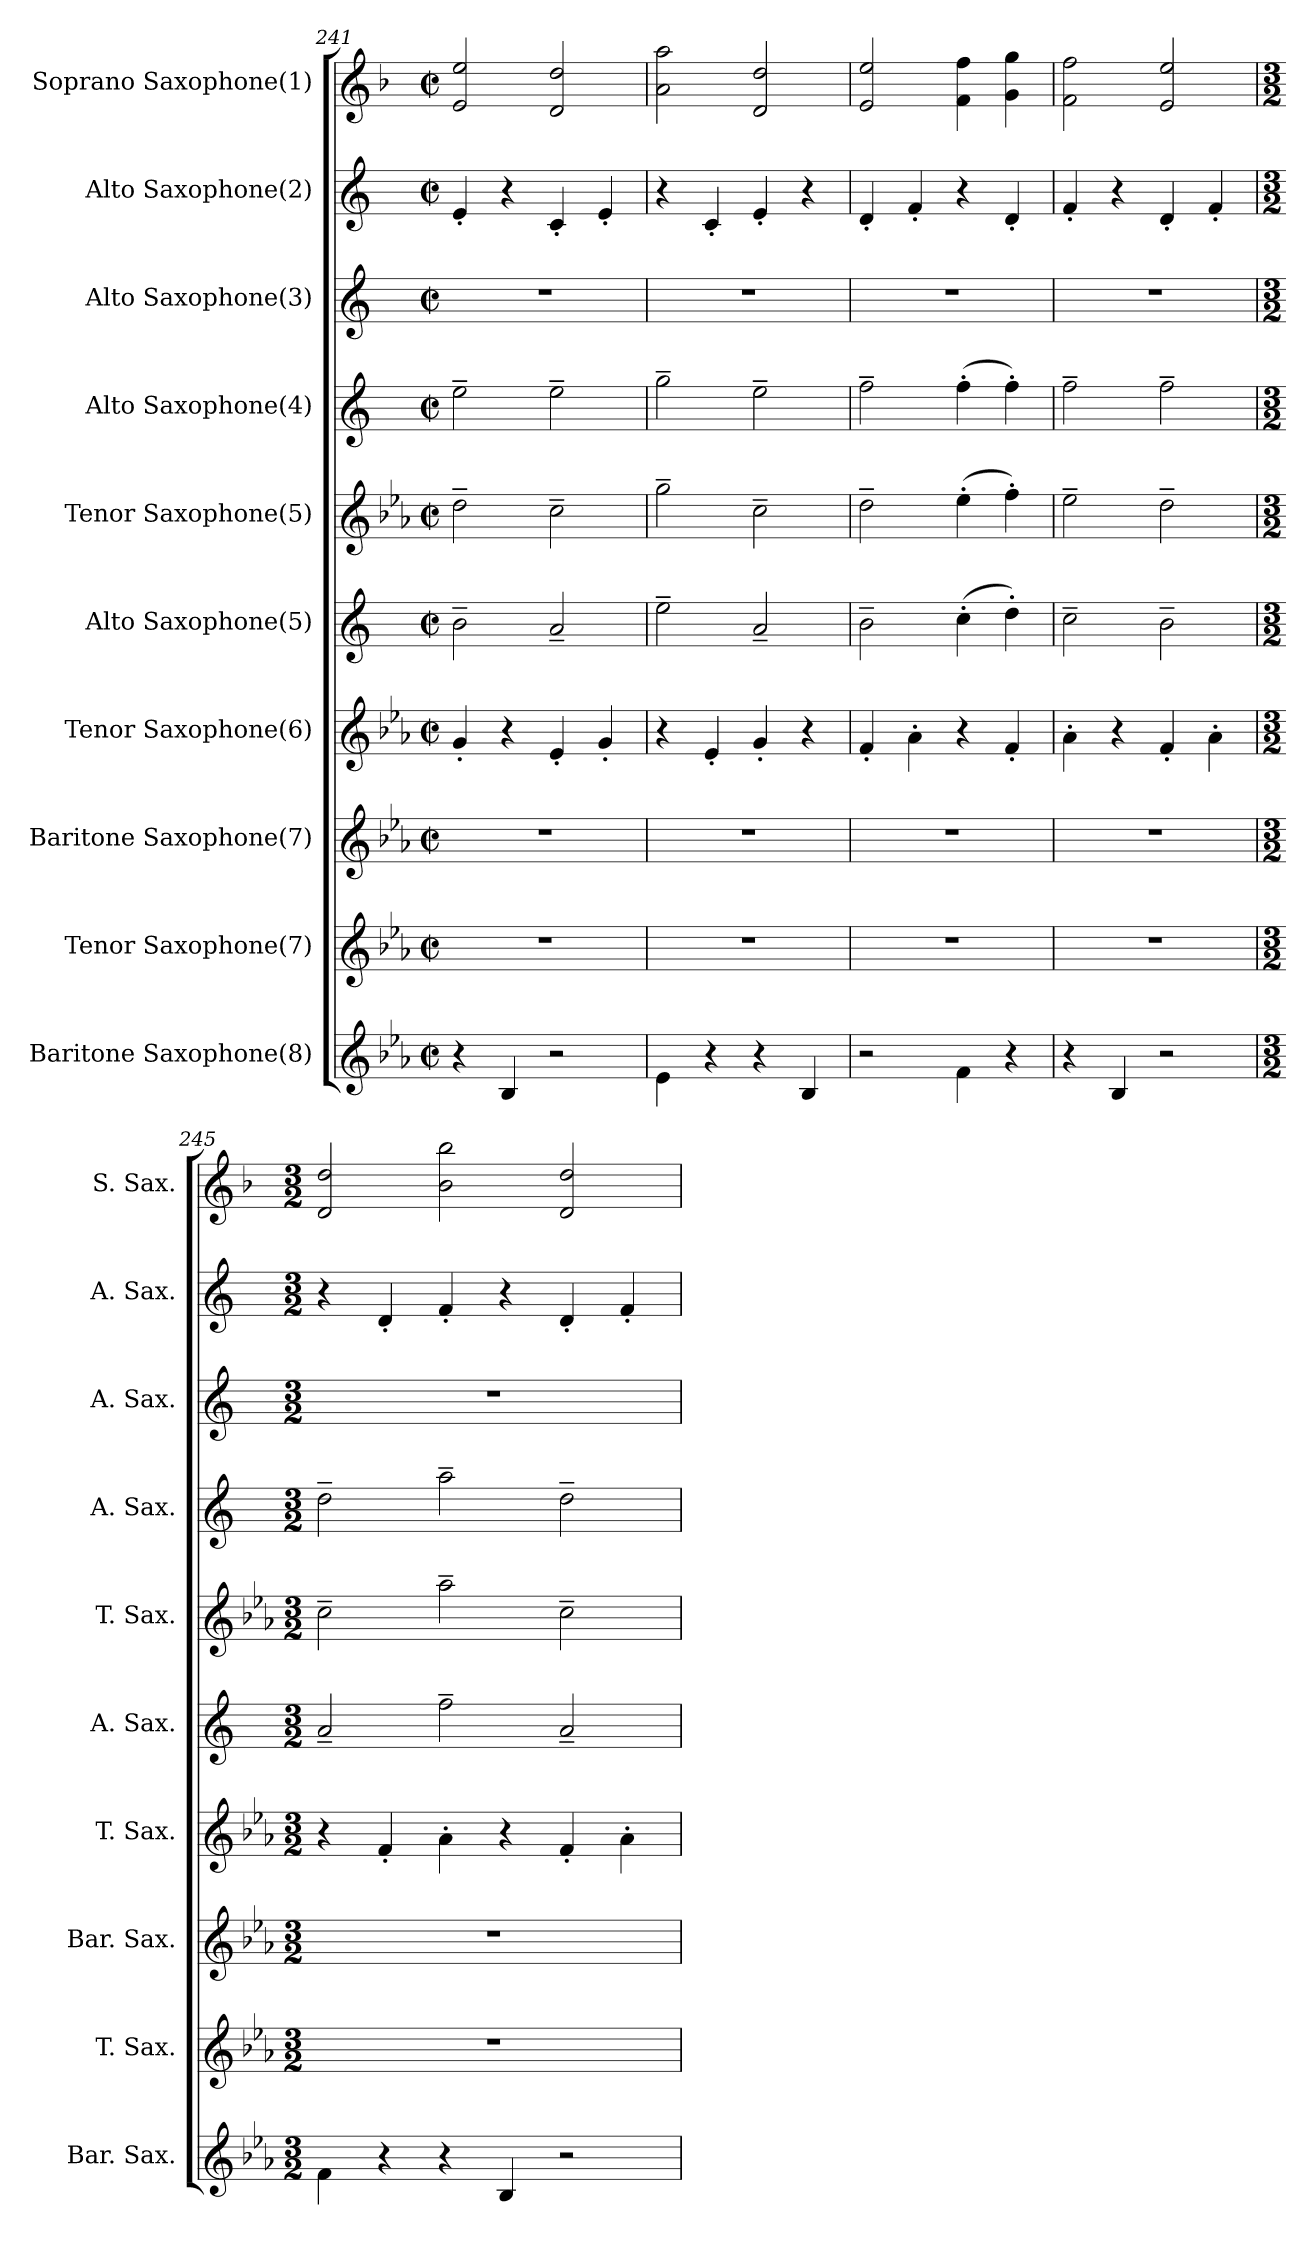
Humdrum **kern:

**kern	**kern	**kern	**kern	**kern	**kern	**kern	**kern	**kern	**kern
*part10	*part9	*part8	*part7	*part6	*part5	*part4	*part3	*part2	*part1
*staff10	*staff9	*staff8	*staff7	*staff6	*staff5	*staff4	*staff3	*staff2	*staff1
*I"Baritone Saxophone(8)	*I"Tenor Saxophone(7)	*I"Baritone Saxophone(7)	*I"Tenor Saxophone(6)	*I"Alto Saxophone(5)	*I"Tenor Saxophone(5)	*I"Alto Saxophone(4)	*I"Alto Saxophone(3)	*I"Alto Saxophone(2)	*I"Soprano Saxophone(1)
*I'Bar. Sax.	*I'T. Sax.	*I'Bar. Sax.	*I'T. Sax.	*I'A. Sax.	*I'T. Sax.	*I'A. Sax.	*I'A. Sax.	*I'A. Sax.	*I'S. Sax.
*clefG2	*clefG2	*clefG2	*clefG2	*clefG2	*clefG2	*clefG2	*clefG2	*clefG2	*clefG2
*ITrd12c21	*ITrd8c14	*ITrd12c21	*ITrd8c14	*ITrd5c9	*ITrd8c14	*ITrd5c9	*ITrd5c9	*ITrd5c9	*ITrd1c2
*k[b-e-a-]	*k[b-e-a-]	*k[b-e-a-]	*k[b-e-a-]	*k[b-e-a-]	*k[b-e-a-]	*k[b-e-a-]	*k[b-e-a-]	*k[b-e-a-]	*k[b-e-a-]
*M2/2	*M2/2	*M2/2	*M2/2	*M2/2	*M2/2	*M2/2	*M2/2	*M2/2	*M2/2
*met(c|)	*met(c|)	*met(c|)	*met(c|)	*met(c|)	*met(c|)	*met(c|)	*met(c|)	*met(c|)	*met(c|)
=241	=241	=241	=241	=241	=241	=241	=241	=241	=241
4r	1r	1r	4G'/	2d~\	2d~\	2g~\	1r	4G'/	2d/ 2dd/
4BB-/	.	.	4r	.	.	.	.	4r	.
2r	.	.	4E-'/	2c~/	2c~\	2g~\	.	4E-'/	2c/ 2cc/
.	.	.	4G'/	.	.	.	.	4G'/	.
=242	=242	=242	=242	=242	=242	=242	=242	=242	=242
4E-\	1r	1r	4r	2g~\	2g~\	2b-~\	1r	4r	2g\ 2gg\
4r	.	.	4E-'/	.	.	.	.	4E-'/	.
4r	.	.	4G'/	2c~/	2c~\	2g~\	.	4G'/	2c/ 2cc/
4BB-/	.	.	4r	.	.	.	.	4r	.
!!LO:PB:g=z
=243	=243	=243	=243	=243	=243	=243	=243	=243	=243
2r	1r	1r	4F'/	2d~\	2d~\	2a-~\	1r	4F'/	2d/ 2dd/
.	.	.	4A-'\	.	.	.	.	4A-'/	.
4F\	.	.	4r	(4e-'\	(4e-'\	(4a-'\	.	4r	4e-\ 4ee-\
4r	.	.	4F'/	4f'\)	4f'\)	4a-'\)	.	4F'/	4f\ 4ff\
=244	=244	=244	=244	=244	=244	=244	=244	=244	=244
4r	1r	1r	4A-'\	2e-~\	2e-~\	2a-~\	1r	4A-'/	2e-\ 2ee-\
4BB-/	.	.	4r	.	.	.	.	4r	.
2r	.	.	4F'/	2d~\	2d~\	2a-~\	.	4F'/	2d/ 2dd/
.	.	.	4A-'\	.	.	.	.	4A-'/	.
=245	=245	=245	=245	=245	=245	=245	=245	=245	=245
*M3/2	*M3/2	*M3/2	*M3/2	*M3/2	*M3/2	*M3/2	*M3/2	*M3/2	*M3/2
4F\	1.r	1.r	4r	2c~/	2c~\	2f~\	1.r	4r	2c/ 2cc/
4r	.	.	4F'/	.	.	.	.	4F'/	.
4r	.	.	4A-'\	2a-~\	2a-~\	2cc~\	.	4A-'/	2a-\ 2aa-\
4BB-/	.	.	4r	.	.	.	.	4r	.
2r	.	.	4F'/	2c~/	2c~\	2f~\	.	4F'/	2c/ 2cc/
.	.	.	4A-'\	.	.	.	.	4A-'/	.
=	=	=	=	=	=	=	=	=	=
*-	*-	*-	*-	*-	*-	*-	*-	*-	*-
